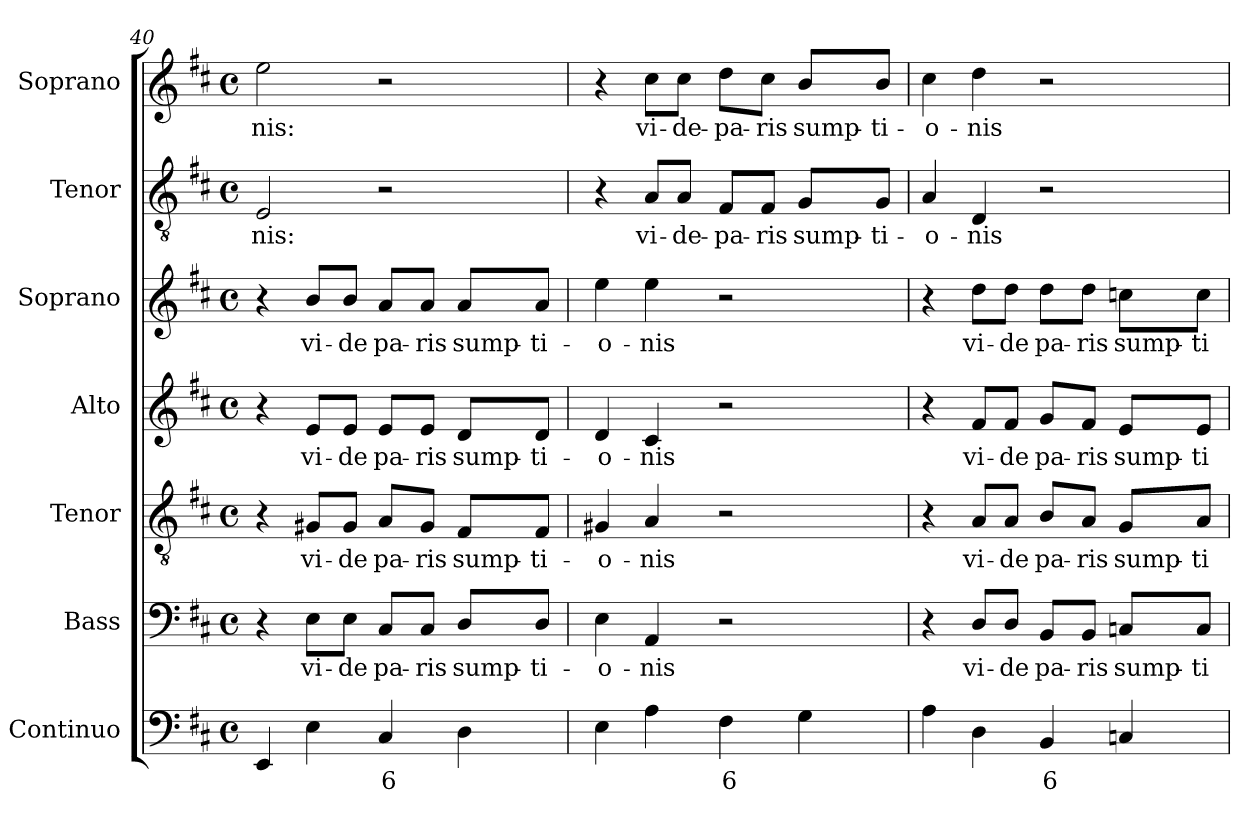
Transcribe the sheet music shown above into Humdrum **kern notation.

**kern	**text	**kern	**text	**kern	**text	**kern	**text	**kern	**text	**kern	**text	**kern	**text
*part7	*part7	*part6	*part6	*part5	*part5	*part4	*part4	*part3	*part3	*part2	*part2	*part1	*part1
*staff7	*staff7	*staff6	*staff6	*staff5	*staff5	*staff4	*staff4	*staff3	*staff3	*staff2	*staff2	*staff1	*staff1
*I"Continuo	*	*I"Bass	*	*I"Tenor	*	*I"Alto	*	*I"Soprano	*	*I"Tenor	*	*I"Soprano	*
*I'Cont.	*	*I'B.	*	*I'T.	*	*I'A.	*	*I'S.	*	*I'T.	*	*I'S.	*
*clefF4	*	*clefF4	*	*clefGv2	*	*clefG2	*	*clefG2	*	*clefGv2	*	*clefG2	*
*	*	*	*	*ITrd7c12	*	*	*	*	*	*ITrd7c12	*	*	*
*k[f#c#]	*	*k[f#c#]	*	*k[f#c#]	*	*k[f#c#]	*	*k[f#c#]	*	*k[f#c#]	*	*k[f#c#]	*
*D:	*	*D:	*	*D:	*	*D:	*	*D:	*	*D:	*	*D:	*
*M4/4	*	*M4/4	*	*M4/4	*	*M4/4	*	*M4/4	*	*M4/4	*	*M4/4	*
*met(c)	*	*met(c)	*	*met(c)	*	*met(c)	*	*met(c)	*	*met(c)	*	*met(c)	*
=40	=40	=40	=40	=40	=40	=40	=40	=40	=40	=40	=40	=40	=40
!	!	!	!	!	!	!	!	!	!	!	!LO:LY:b:color=#000000	!	!
!	!	!	!	!	!	!	!	!	!	!	!	!	!LO:LY:b:color=#000000
4EEi/	.	4r	.	4r	.	4r	.	4r	.	2EEi/	-nis:	2eei\	-nis:
!	!	!	!LO:LY:b:color=#000000	!	!	!	!	!	!	!	!	!	!
!	!	!	!	!	!LO:LY:b:color=#000000	!	!	!	!	!	!	!	!
!	!	!	!	!	!	!	!LO:LY:b:color=#000000	!	!	!	!	!	!
!	!	!	!	!	!	!	!	!	!LO:LY:b:color=#000000	!	!	!	!
4Ei\	.	8Ei\L	vi-	8GG#Xi/L	vi-	8ei/L	vi-	8bi/L	vi-	.	.	.	.
!	!	!	!LO:LY:b:color=#000000	!	!	!	!	!	!	!	!	!	!
!	!	!	!	!	!LO:LY:b:color=#000000	!	!	!	!	!	!	!	!
!	!	!	!	!	!	!	!LO:LY:b:color=#000000	!	!	!	!	!	!
!	!	!	!	!	!	!	!	!	!LO:LY:b:color=#000000	!	!	!	!
.	.	8Ei\J	-de	8GG#i/J	-de	8ei/J	-de	8bi/J	-de	.	.	.	.
!	!LO:LY:b:color=#000000	!	!	!	!	!	!	!	!	!	!	!	!
!	!	!	!LO:LY:b:color=#000000	!	!	!	!	!	!	!	!	!	!
!	!	!	!	!	!LO:LY:b:color=#000000	!	!	!	!	!	!	!	!
!	!	!	!	!	!	!	!LO:LY:b:color=#000000	!	!	!	!	!	!
!	!	!	!	!	!	!	!	!	!LO:LY:b:color=#000000	!	!	!	!
4C#i/	6	8C#i/L	pa-	8AAi/L	pa-	8ei/L	pa-	8ai/L	pa-	2r	.	2r	.
!	!	!	!LO:LY:b:color=#000000	!	!	!	!	!	!	!	!	!	!
!	!	!	!	!	!LO:LY:b:color=#000000	!	!	!	!	!	!	!	!
!	!	!	!	!	!	!	!LO:LY:b:color=#000000	!	!	!	!	!	!
!	!	!	!	!	!	!	!	!	!LO:LY:b:color=#000000	!	!	!	!
.	.	8C#i/J	-ris	8GG#i/J	-ris	8ei/J	-ris	8ai/J	-ris	.	.	.	.
!	!	!	!LO:LY:b:color=#000000	!	!	!	!	!	!	!	!	!	!
!	!	!	!	!	!LO:LY:b:color=#000000	!	!	!	!	!	!	!	!
!	!	!	!	!	!	!	!LO:LY:b:color=#000000	!	!	!	!	!	!
!	!	!	!	!	!	!	!	!	!LO:LY:b:color=#000000	!	!	!	!
4Di\	.	8Di/L	sump-	8FF#i/L	sump-	8di/L	sump-	8ai/L	sump-	.	.	.	.
!	!	!	!LO:LY:b:color=#000000	!	!	!	!	!	!	!	!	!	!
!	!	!	!	!	!LO:LY:b:color=#000000	!	!	!	!	!	!	!	!
!	!	!	!	!	!	!	!LO:LY:b:color=#000000	!	!	!	!	!	!
!	!	!	!	!	!	!	!	!	!LO:LY:b:color=#000000	!	!	!	!
.	.	8Di/J	-ti-	8FF#i/J	-ti-	8di/J	-ti-	8ai/J	-ti-	.	.	.	.
!!LO:PB:g=z
=41	=41	=41	=41	=41	=41	=41	=41	=41	=41	=41	=41	=41	=41
!	!	!	!LO:LY:b:color=#000000	!	!	!	!	!	!	!	!	!	!
!	!	!	!	!	!LO:LY:b:color=#000000	!	!	!	!	!	!	!	!
!	!	!	!	!	!	!	!LO:LY:b:color=#000000	!	!	!	!	!	!
!	!	!	!	!	!	!	!	!	!LO:LY:b:color=#000000	!	!	!	!
4Ei\	.	4Ei\	-o-	4GG#Xi/	-o-	4di/	-o-	4eei\	-o-	4r	.	4r	.
!	!	!	!LO:LY:b:color=#000000	!	!	!	!	!	!	!	!	!	!
!	!	!	!	!	!LO:LY:b:color=#000000	!	!	!	!	!	!	!	!
!	!	!	!	!	!	!	!LO:LY:b:color=#000000	!	!	!	!	!	!
!	!	!	!	!	!	!	!	!	!LO:LY:b:color=#000000	!	!	!	!
!	!	!	!	!	!	!	!	!	!	!	!LO:LY:b:color=#000000	!	!
!	!	!	!	!	!	!	!	!	!	!	!	!	!LO:LY:b:color=#000000
4Ai\	.	4AAi/	-nis	4AAi/	-nis	4c#i/	-nis	4eei\	-nis	8AAi/L	vi-	8cc#i\L	vi-
!	!	!	!	!	!	!	!	!	!	!	!LO:LY:b:color=#000000	!	!
!	!	!	!	!	!	!	!	!	!	!	!	!	!LO:LY:b:color=#000000
.	.	.	.	.	.	.	.	.	.	8AAi/J	-de-	8cc#i\J	-de-
!	!LO:LY:b:color=#000000	!	!	!	!	!	!	!	!	!	!	!	!
!	!	!	!	!	!	!	!	!	!	!	!LO:LY:b:color=#000000	!	!
!	!	!	!	!	!	!	!	!	!	!	!	!	!LO:LY:b:color=#000000
4F#i\	6	2r	.	2r	.	2r	.	2r	.	8FF#i/L	-pa-	8ddi\L	-pa-
!	!	!	!	!	!	!	!	!	!	!	!LO:LY:b:color=#000000	!	!
!	!	!	!	!	!	!	!	!	!	!	!	!	!LO:LY:b:color=#000000
.	.	.	.	.	.	.	.	.	.	8FF#i/J	-ris	8cc#i\J	-ris
!	!	!	!	!	!	!	!	!	!	!	!LO:LY:b:color=#000000	!	!
!	!	!	!	!	!	!	!	!	!	!	!	!	!LO:LY:b:color=#000000
4Gi\	.	.	.	.	.	.	.	.	.	8GGi/L	sump-	8bi/L	sump-
!	!	!	!	!	!	!	!	!	!	!	!LO:LY:b:color=#000000	!	!
!	!	!	!	!	!	!	!	!	!	!	!	!	!LO:LY:b:color=#000000
.	.	.	.	.	.	.	.	.	.	8GGi/J	-ti-	8bi/J	-ti-
=42	=42	=42	=42	=42	=42	=42	=42	=42	=42	=42	=42	=42	=42
!	!	!	!	!	!	!	!	!	!	!	!LO:LY:b:color=#000000	!	!
!	!	!	!	!	!	!	!	!	!	!	!	!	!LO:LY:b:color=#000000
4Ai\	.	4r	.	4r	.	4r	.	4r	.	4AAi/	-o-	4cc#i\	-o-
!	!	!	!LO:LY:b:color=#000000	!	!	!	!	!	!	!	!	!	!
!	!	!	!	!	!LO:LY:b:color=#000000	!	!	!	!	!	!	!	!
!	!	!	!	!	!	!	!LO:LY:b:color=#000000	!	!	!	!	!	!
!	!	!	!	!	!	!	!	!	!LO:LY:b:color=#000000	!	!	!	!
!	!	!	!	!	!	!	!	!	!	!	!LO:LY:b:color=#000000	!	!
!	!	!	!	!	!	!	!	!	!	!	!	!	!LO:LY:b:color=#000000
4Di\	.	8Di/L	vi-	8AAi/L	vi-	8f#i/L	vi-	8ddi\L	vi-	4DDi/	-nis	4ddi\	-nis
!	!	!	!LO:LY:b:color=#000000	!	!	!	!	!	!	!	!	!	!
!	!	!	!	!	!LO:LY:b:color=#000000	!	!	!	!	!	!	!	!
!	!	!	!	!	!	!	!LO:LY:b:color=#000000	!	!	!	!	!	!
!	!	!	!	!	!	!	!	!	!LO:LY:b:color=#000000	!	!	!	!
.	.	8Di/J	-de	8AAi/J	-de	8f#i/J	-de	8ddi\J	-de	.	.	.	.
!	!LO:LY:b:color=#000000	!	!	!	!	!	!	!	!	!	!	!	!
!	!	!	!LO:LY:b:color=#000000	!	!	!	!	!	!	!	!	!	!
!	!	!	!	!	!LO:LY:b:color=#000000	!	!	!	!	!	!	!	!
!	!	!	!	!	!	!	!LO:LY:b:color=#000000	!	!	!	!	!	!
!	!	!	!	!	!	!	!	!	!LO:LY:b:color=#000000	!	!	!	!
4BBi/	6	8BBi/L	pa-	8BBi/L	pa-	8gi/L	pa-	8ddi\L	pa-	2r	.	2r	.
!	!	!	!LO:LY:b:color=#000000	!	!	!	!	!	!	!	!	!	!
!	!	!	!	!	!LO:LY:b:color=#000000	!	!	!	!	!	!	!	!
!	!	!	!	!	!	!	!LO:LY:b:color=#000000	!	!	!	!	!	!
!	!	!	!	!	!	!	!	!	!LO:LY:b:color=#000000	!	!	!	!
.	.	8BBi/J	-ris	8AAi/J	-ris	8f#i/J	-ris	8ddi\J	-ris	.	.	.	.
!	!	!	!LO:LY:b:color=#000000	!	!	!	!	!	!	!	!	!	!
!	!	!	!	!	!LO:LY:b:color=#000000	!	!	!	!	!	!	!	!
!	!	!	!	!	!	!	!LO:LY:b:color=#000000	!	!	!	!	!	!
!	!	!	!	!	!	!	!	!	!LO:LY:b:color=#000000	!	!	!	!
4Cni/	.	8Cni/L	sump-	8GGi/L	sump-	8ei/L	sump-	8ccni\L	sump-	.	.	.	.
!	!	!	!LO:LY:b:color=#000000	!	!	!	!	!	!	!	!	!	!
!	!	!	!	!	!LO:LY:b:color=#000000	!	!	!	!	!	!	!	!
!	!	!	!	!	!	!	!LO:LY:b:color=#000000	!	!	!	!	!	!
!	!	!	!	!	!	!	!	!	!LO:LY:b:color=#000000	!	!	!	!
.	.	8Ci/J	-ti-	8AAi/J	-ti-	8ei/J	-ti-	8cci\J	-ti-	.	.	.	.
=	=	=	=	=	=	=	=	=	=	=	=	=	=
*-	*-	*-	*-	*-	*-	*-	*-	*-	*-	*-	*-	*-	*-
